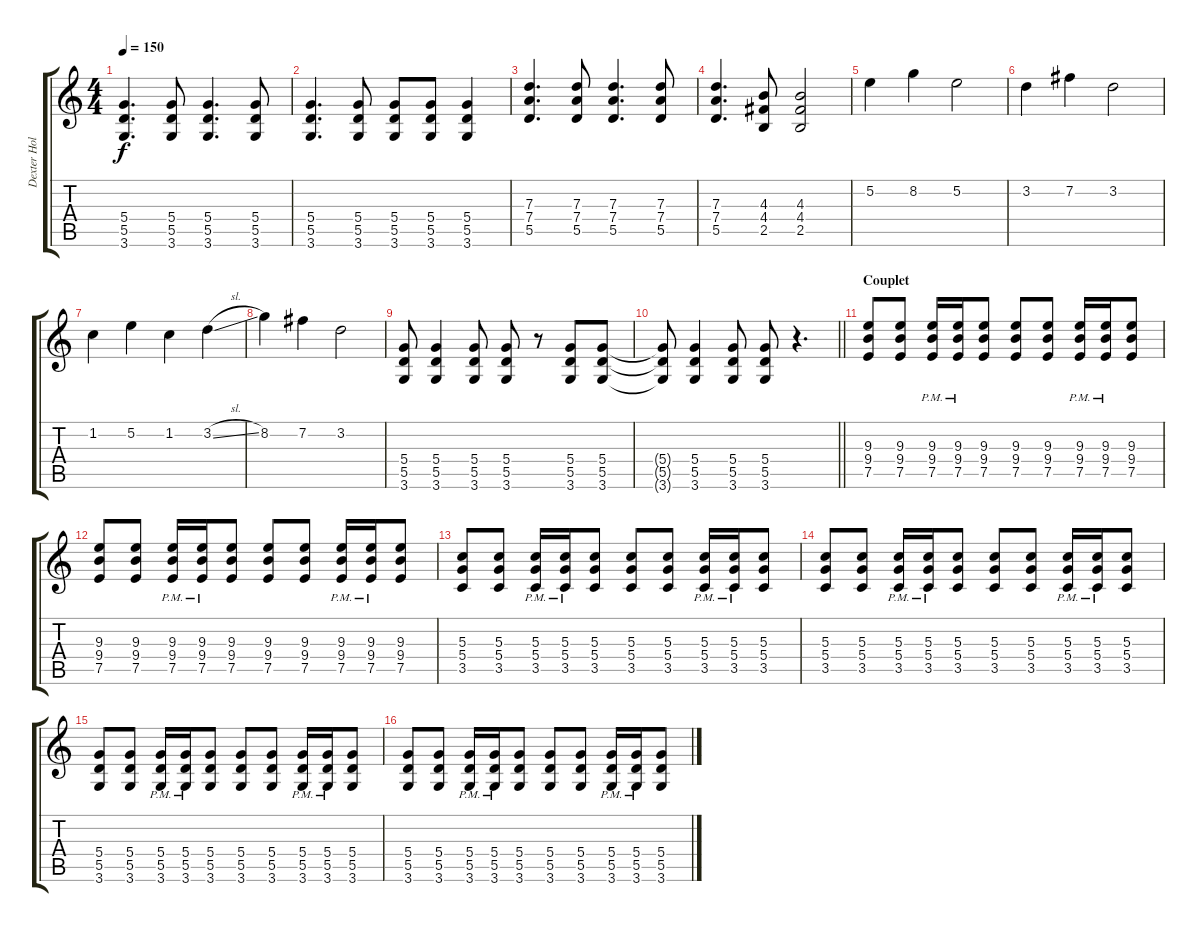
\track ("Dexter Holland - Guitar" "Dexter Hol") {instrument overdrivenguitar}
\staff {score tabs}
\tuning (E4 B3 G3 D3 A2 E2) {hide}
\ts (4 4)
\tempo 150
\clef g2
\ks c
(5.4 5.5 3.6).4{d dy f} (5.4 5.5 3.6).8 (5.4 5.5 3.6).4{d} (5.4 5.5 3.6).8 |
(5.4 5.5 3.6).4{d} (5.4 5.5 3.6).8 (5.4 5.5 3.6).8 (5.4 5.5 3.6).8 (5.4 5.5 3.6).4 |
(7.3 7.4 5.5).4{d} (7.3 7.4 5.5).8 (7.3 7.4 5.5).4{d} (7.3 7.4 5.5).8 |
(7.3 7.4 5.5).4{d} (4.3 4.4 2.5).8 (4.3 4.4 2.5).2 |
5.2.4 8.2.4 5.2.2 |
3.2.4 7.2.4 3.2.2 |
1.2.4 5.2.4 1.2.4 3.2{sl}.4 |
8.2.4 7.2.4 3.2.2 |
(5.4 5.5 3.6).8 (5.4 5.5 3.6).4 (5.4 5.5 3.6).8 (5.4 5.5 3.6).8 r.8 (5.4 5.5 3.6).8 (5.4 5.5 3.6).8 |
\barLineRight lightlight
(5.4{t} 5.5{t} 3.6{t}).8 (5.4 5.5 3.6).4 (5.4 5.5 3.6).8 (5.4 5.5 3.6).8 r.4{d} |
\section ("" "Couplet")
(9.3 9.4 7.5).8 (9.3 9.4 7.5).8 (9.3{pm} 9.4{pm} 7.5{pm}).16 (9.3{pm} 9.4{pm} 7.5{pm}).16 (9.3 9.4 7.5).8 (9.3 9.4 7.5).8 (9.3 9.4 7.5).8 (9.3{pm} 9.4{pm} 7.5{pm}).16 (9.3{pm} 9.4{pm} 7.5{pm}).16 (9.3 9.4 7.5).8 |
(9.3 9.4 7.5).8 (9.3 9.4 7.5).8 (9.3{pm} 9.4{pm} 7.5{pm}).16 (9.3{pm} 9.4{pm} 7.5{pm}).16 (9.3 9.4 7.5).8 (9.3 9.4 7.5).8 (9.3 9.4 7.5).8 (9.3{pm} 9.4{pm} 7.5{pm}).16 (9.3{pm} 9.4{pm} 7.5{pm}).16 (9.3 9.4 7.5).8 |
(5.3 5.4 3.5).8 (5.3 5.4 3.5).8 (5.3{pm} 5.4{pm} 3.5{pm}).16 (5.3{pm} 5.4{pm} 3.5{pm}).16 (5.3 5.4 3.5).8 (5.3 5.4 3.5).8 (5.3 5.4 3.5).8 (5.3{pm} 5.4{pm} 3.5{pm}).16 (5.3{pm} 5.4{pm} 3.5{pm}).16 (5.3 5.4 3.5).8 |
(5.3 5.4 3.5).8 (5.3 5.4 3.5).8 (5.3{pm} 5.4{pm} 3.5{pm}).16 (5.3{pm} 5.4{pm} 3.5{pm}).16 (5.3 5.4 3.5).8 (5.3 5.4 3.5).8 (5.3 5.4 3.5).8 (5.3{pm} 5.4{pm} 3.5{pm}).16 (5.3{pm} 5.4{pm} 3.5{pm}).16 (5.3 5.4 3.5).8 |
(5.4 5.5 3.6).8 (5.4 5.5 3.6).8 (5.4{pm} 5.5{pm} 3.6{pm}).16 (5.4{pm} 5.5{pm} 3.6{pm}).16 (5.4 5.5 3.6).8 (5.4 5.5 3.6).8 (5.4 5.5 3.6).8 (5.4{pm} 5.5{pm} 3.6{pm}).16 (5.4{pm} 5.5{pm} 3.6{pm}).16 (5.4 5.5 3.6).8 |
(5.4 5.5 3.6).8 (5.4 5.5 3.6).8 (5.4{pm} 5.5{pm} 3.6{pm}).16 (5.4{pm} 5.5{pm} 3.6{pm}).16 (5.4 5.5 3.6).8 (5.4 5.5 3.6).8 (5.4 5.5 3.6).8 (5.4{pm} 5.5{pm} 3.6{pm}).16 (5.4{pm} 5.5{pm} 3.6{pm}).16 (5.4 5.5 3.6).8
